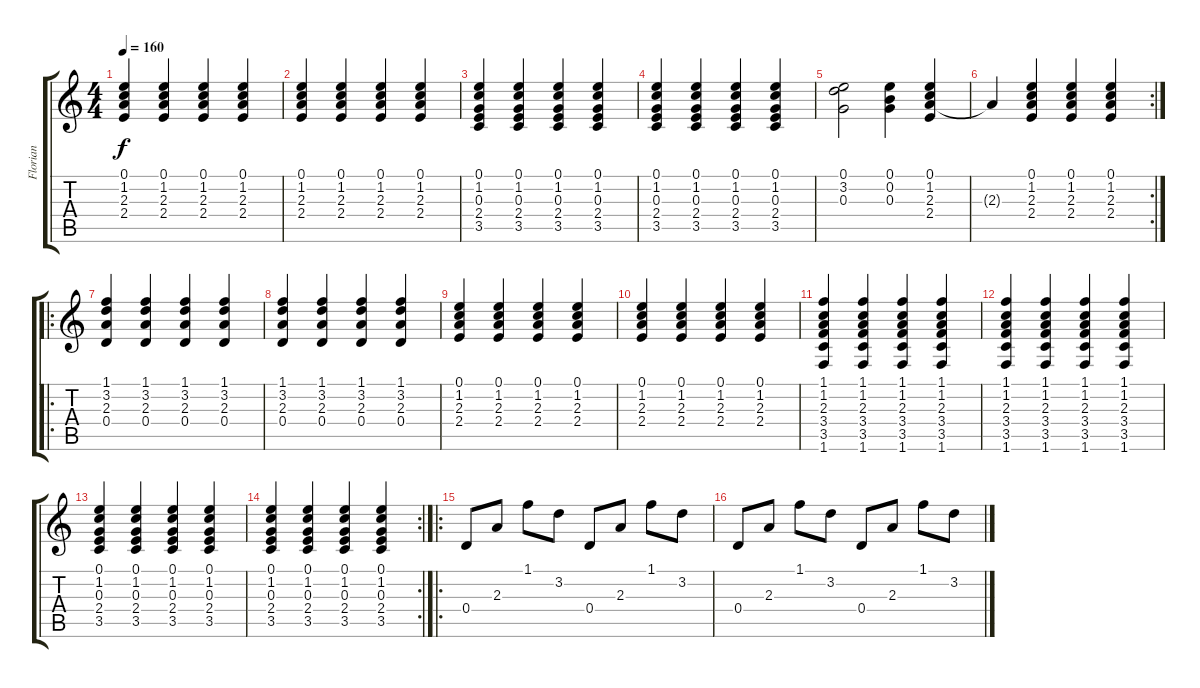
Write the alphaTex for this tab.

\track ("Florian" "Florian") {instrument electricguitarmuted}
\staff {score tabs}
\tuning (E4 B3 G3 D3 A2 E2) {hide}
\ts (4 4)
\tempo 160
\clef g2
\ks c
(0.1 1.2 2.3 2.4).4{dy f} (0.1 1.2 2.3 2.4).4 (0.1 1.2 2.3 2.4).4 (0.1 1.2 2.3 2.4).4 |
(0.1 1.2 2.3 2.4).4 (0.1 1.2 2.3 2.4).4 (0.1 1.2 2.3 2.4).4 (0.1 1.2 2.3 2.4).4 |
(0.1 1.2 0.3 2.4 3.5).4 (0.1 1.2 0.3 2.4 3.5).4 (0.1 1.2 0.3 2.4 3.5).4 (0.1 1.2 0.3 2.4 3.5).4 |
(0.1 1.2 0.3 2.4 3.5).4 (0.1 1.2 0.3 2.4 3.5).4 (0.1 1.2 0.3 2.4 3.5).4 (0.1 1.2 0.3 2.4 3.5).4 |
(0.1 3.2 0.3).2 (0.1 0.2 0.3).4 (0.1 1.2 2.3 2.4).4 |
\rc 2
2.3{t}.4 (0.1 1.2 2.3 2.4).4 (0.1 1.2 2.3 2.4).4 (0.1 1.2 2.3 2.4).4 |
\ro
(1.1 3.2 2.3 0.4).4 (1.1 3.2 2.3 0.4).4 (1.1 3.2 2.3 0.4).4 (1.1 3.2 2.3 0.4).4 |
(1.1 3.2 2.3 0.4).4 (1.1 3.2 2.3 0.4).4 (1.1 3.2 2.3 0.4).4 (1.1 3.2 2.3 0.4).4 |
(0.1 1.2 2.3 2.4).4 (0.1 1.2 2.3 2.4).4 (0.1 1.2 2.3 2.4).4 (0.1 1.2 2.3 2.4).4 |
(0.1 1.2 2.3 2.4).4 (0.1 1.2 2.3 2.4).4 (0.1 1.2 2.3 2.4).4 (0.1 1.2 2.3 2.4).4 |
(1.1 1.2 2.3 3.4 3.5 1.6).4 (1.1 1.2 2.3 3.4 3.5 1.6).4 (1.1 1.2 2.3 3.4 3.5 1.6).4 (1.1 1.2 2.3 3.4 3.5 1.6).4 |
(1.1 1.2 2.3 3.4 3.5 1.6).4 (1.1 1.2 2.3 3.4 3.5 1.6).4 (1.1 1.2 2.3 3.4 3.5 1.6).4 (1.1 1.2 2.3 3.4 3.5 1.6).4 |
(0.1 1.2 0.3 2.4 3.5).4 (0.1 1.2 0.3 2.4 3.5).4 (0.1 1.2 0.3 2.4 3.5).4 (0.1 1.2 0.3 2.4 3.5).4 |
\rc 2
(0.1 1.2 0.3 2.4 3.5).4 (0.1 1.2 0.3 2.4 3.5).4 (0.1 1.2 0.3 2.4 3.5).4 (0.1 1.2 0.3 2.4 3.5).4 |
\ro
0.4.8 2.3.8 1.1.8 3.2.8 0.4.8 2.3.8 1.1.8 3.2.8 |
0.4.8 2.3.8 1.1.8 3.2.8 0.4.8 2.3.8 1.1.8 3.2.8
